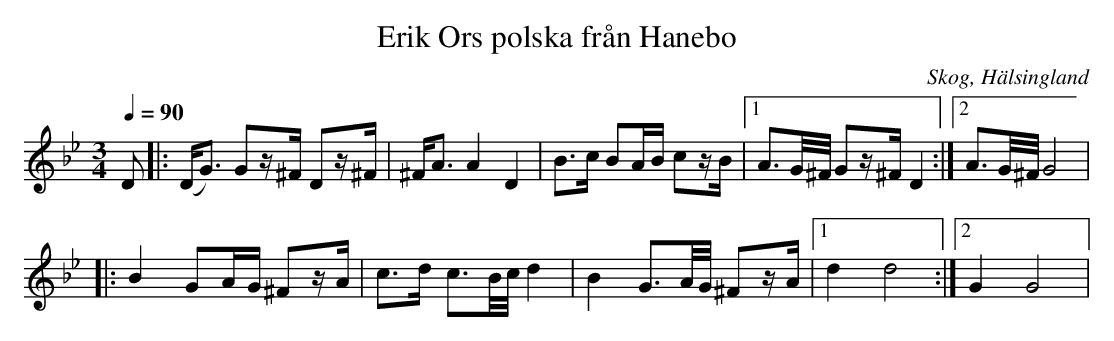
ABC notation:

X:1
T: Erik Ors polska från Hanebo
O: Skog, Hälsingland
M: 3/4
L: 1/16
Q: 1/4=90
K: Gm
D2|:(D2<G2) G2z^F D2z^F|^F2<A2 A4 D4|B2>c2 B2AB c2zB|1 A2>G^F/ G2z^F D4:|2 A2>G^F/ G8|
|:B4 G2AG ^F2zA|c2>d2 c2>Bc/ d4|B4 G2>AG/ ^F2zA|1 d4 d8:|2 G4 G8|
